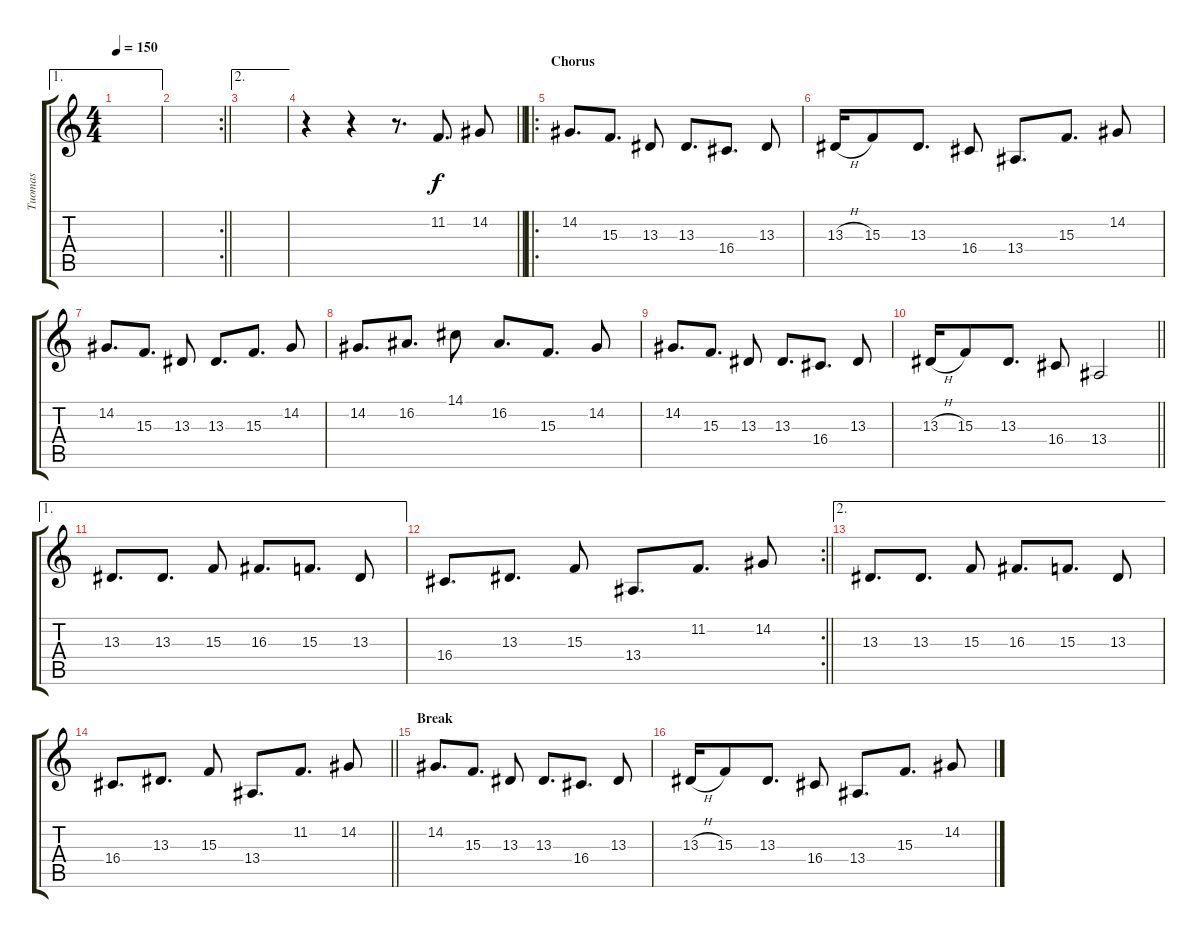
\track ("Tuomas" "Tuomas") {instrument violin}
\staff {score tabs}
\tuning (B3 Gb3 D3 A2 E2 B1) {hide}
\ae 1
\ts (4 4)
\section ("" "")
\tempo 150
\clef g2
\ks c
|
\rc 2
\barLineRight lightlight
|
\ae 2
\section ("" "")
|
\barLineRight lightlight
r.4 r.4 r.8{d} 11.2.8{d} 14.2.8 |
\ro
\section ("" "Chorus")
14.2.8{d} 15.3.8{d} 13.3.8 13.3.8{d} 16.4.8{d} 13.3.8 |
13.3{h}.16 15.3.8 13.3.8{d} 16.4.8 13.4.8{d} 15.3.8{d} 14.2.8 |
14.2.8{d} 15.3.8{d} 13.3.8 13.3.8{d} 15.3.8{d} 14.2.8 |
14.2.8{d} 16.2.8{d} 14.1.8 16.2.8{d} 15.3.8{d} 14.2.8 |
14.2.8{d} 15.3.8{d} 13.3.8 13.3.8{d} 16.4.8{d} 13.3.8 |
\barLineRight lightlight
13.3{h}.16 15.3.8 13.3.8{d} 16.4.8 13.4.2 |
\ae 1
\section ("" "")
13.3.8{d} 13.3.8{d} 15.3.8 16.3.8{d} 15.3.8{d} 13.3.8 |
\rc 2
\barLineRight lightlight
16.4.8{d} 13.3.8{d} 15.3.8 13.4.8{d} 11.2.8{d} 14.2.8 |
\ae 2
\section ("" "")
13.3.8{d} 13.3.8{d} 15.3.8 16.3.8{d} 15.3.8{d} 13.3.8 |
\barLineRight lightlight
16.4.8{d} 13.3.8{d} 15.3.8 13.4.8{d} 11.2.8{d} 14.2.8 |
\section ("" "Break")
14.2.8{d} 15.3.8{d} 13.3.8 13.3.8{d} 16.4.8{d} 13.3.8 |
13.3{h}.16 15.3.8 13.3.8{d} 16.4.8 13.4.8{d} 15.3.8{d} 14.2.8
